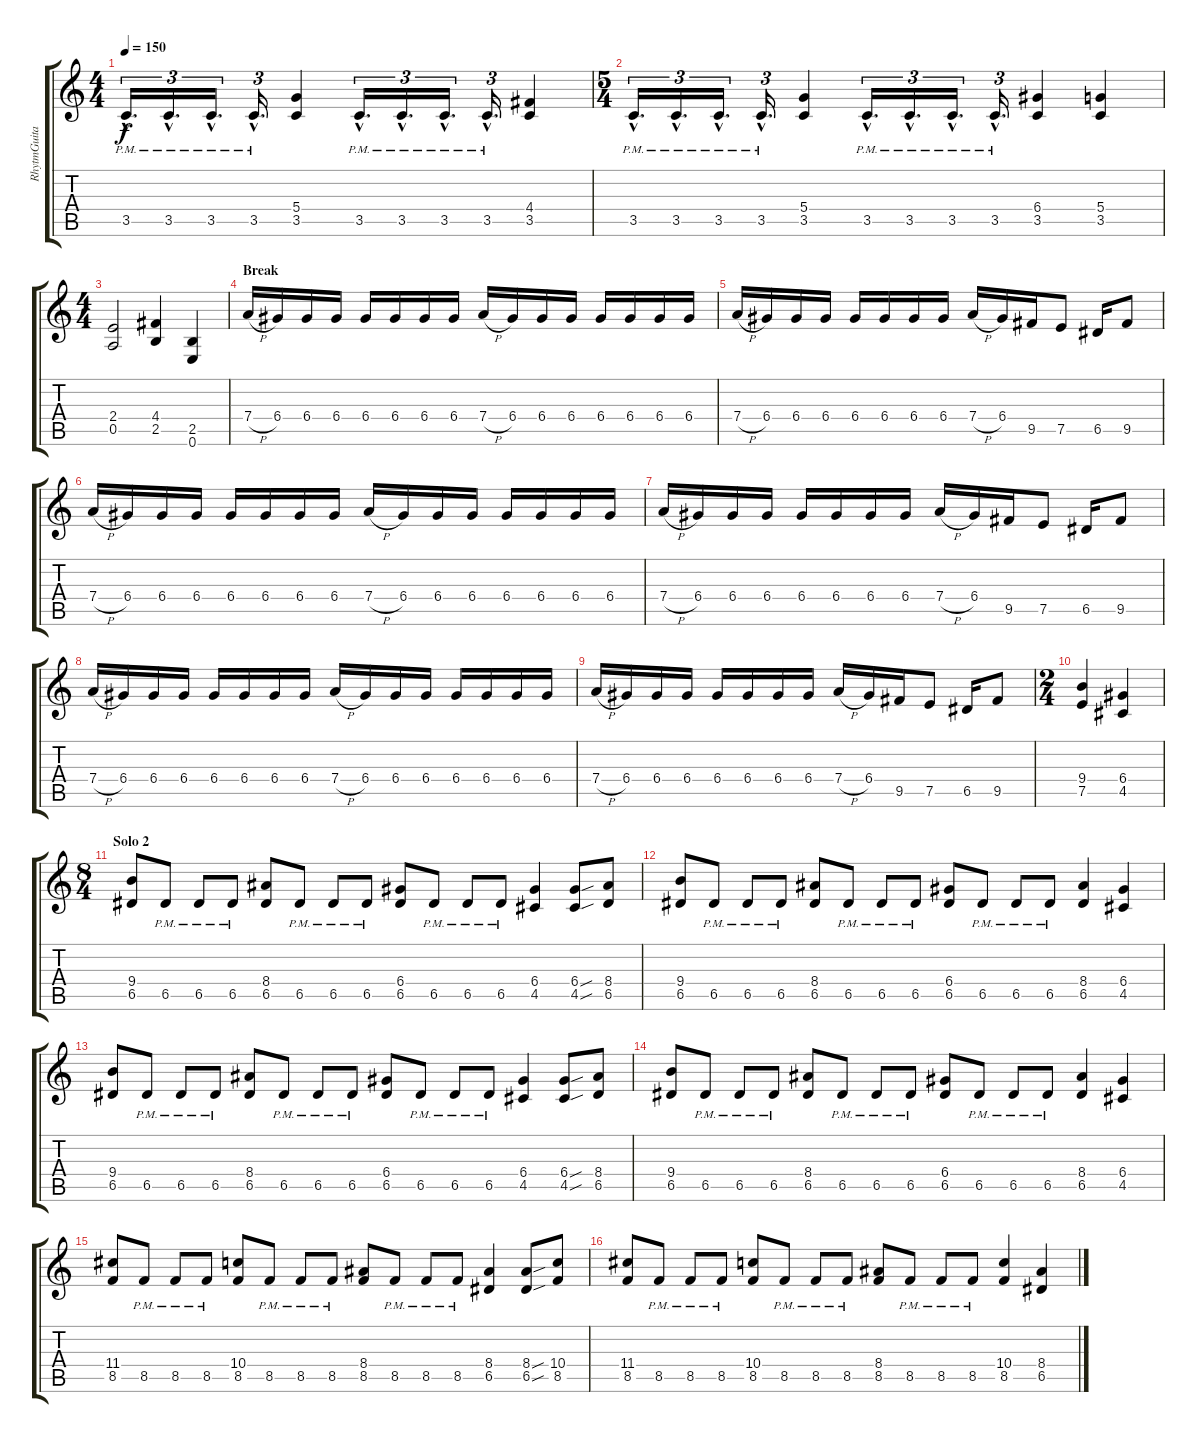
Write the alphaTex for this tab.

\track ("RhytmGuitar - Michael Denner" "RhytmGuita") {instrument distortionguitar}
\staff {score tabs}
\tuning (E4 B3 G3 D3 A2 E2) {hide}
\ts (4 4)
\tempo 150
\clef g2
\ks c
3.5{hac pm}.16{d tu (3 2) dy f} 3.5{hac pm}.16{d tu (3 2)} 3.5{hac pm}.16{d tu (3 2)} 3.5{hac pm}.16{d tu (3 2)} (5.4 3.5).4 3.5{hac pm}.16{d tu (3 2)} 3.5{hac pm}.16{d tu (3 2)} 3.5{hac pm}.16{d tu (3 2)} 3.5{hac pm}.16{d tu (3 2)} (4.4 3.5).4 |
\ts (5 4)
3.5{hac pm}.16{d tu (3 2)} 3.5{hac pm}.16{d tu (3 2)} 3.5{hac pm}.16{d tu (3 2)} 3.5{hac pm}.16{d tu (3 2)} (5.4 3.5).4 3.5{hac pm}.16{d tu (3 2)} 3.5{hac pm}.16{d tu (3 2)} 3.5{hac pm}.16{d tu (3 2)} 3.5{hac pm}.16{d tu (3 2)} (6.4 3.5).4 (5.4 3.5).4 |
\ts (4 4)
(2.4 0.5).2 (4.4 2.5).4 (2.5 0.6).4 |
\section ("" "Break")
7.4{h}.16 6.4.16 6.4.16 6.4.16 6.4.16 6.4.16 6.4.16 6.4.16 7.4{h}.16 6.4.16 6.4.16 6.4.16 6.4.16 6.4.16 6.4.16 6.4.16 |
7.4{h}.16 6.4.16 6.4.16 6.4.16 6.4.16 6.4.16 6.4.16 6.4.16 7.4{h}.16 6.4.16 9.5.16 7.5.8 6.5.16 9.5.8 |
7.4{h}.16 6.4.16 6.4.16 6.4.16 6.4.16 6.4.16 6.4.16 6.4.16 7.4{h}.16 6.4.16 6.4.16 6.4.16 6.4.16 6.4.16 6.4.16 6.4.16 |
7.4{h}.16 6.4.16 6.4.16 6.4.16 6.4.16 6.4.16 6.4.16 6.4.16 7.4{h}.16 6.4.16 9.5.16 7.5.8 6.5.16 9.5.8 |
7.4{h}.16 6.4.16 6.4.16 6.4.16 6.4.16 6.4.16 6.4.16 6.4.16 7.4{h}.16 6.4.16 6.4.16 6.4.16 6.4.16 6.4.16 6.4.16 6.4.16 |
7.4{h}.16 6.4.16 6.4.16 6.4.16 6.4.16 6.4.16 6.4.16 6.4.16 7.4{h}.16 6.4.16 9.5.16 7.5.8 6.5.16 9.5.8 |
\ts (2 4)
(9.4 7.5).4 (6.4 4.5).4 |
\ts (8 4)
\section ("" "Solo 2")
(9.4 6.5).8 6.5{pm}.8 6.5{pm}.8 6.5{pm}.8 (8.4 6.5).8 6.5{pm}.8 6.5{pm}.8 6.5{pm}.8 (6.4 6.5).8 6.5{pm}.8 6.5{pm}.8 6.5{pm}.8 (6.4 4.5).4 (6.4{sou} 4.5{sou}).8 (8.4 6.5).8 |
(9.4 6.5).8 6.5{pm}.8 6.5{pm}.8 6.5{pm}.8 (8.4 6.5).8 6.5{pm}.8 6.5{pm}.8 6.5{pm}.8 (6.4 6.5).8 6.5{pm}.8 6.5{pm}.8 6.5{pm}.8 (8.4 6.5).4 (6.4 4.5).4 |
(9.4 6.5).8 6.5{pm}.8 6.5{pm}.8 6.5{pm}.8 (8.4 6.5).8 6.5{pm}.8 6.5{pm}.8 6.5{pm}.8 (6.4 6.5).8 6.5{pm}.8 6.5{pm}.8 6.5{pm}.8 (6.4 4.5).4 (6.4{sou} 4.5{sou}).8 (8.4 6.5).8 |
(9.4 6.5).8 6.5{pm}.8 6.5{pm}.8 6.5{pm}.8 (8.4 6.5).8 6.5{pm}.8 6.5{pm}.8 6.5{pm}.8 (6.4 6.5).8 6.5{pm}.8 6.5{pm}.8 6.5{pm}.8 (8.4 6.5).4 (6.4 4.5).4 |
\section ("" "")
(11.4 8.5).8 8.5{pm}.8 8.5{pm}.8 8.5{pm}.8 (10.4 8.5).8 8.5{pm}.8 8.5{pm}.8 8.5{pm}.8 (8.4 8.5).8 8.5{pm}.8 8.5{pm}.8 8.5{pm}.8 (8.4 6.5).4 (8.4{sou} 6.5{sou}).8 (10.4 8.5).8 |
(11.4 8.5).8 8.5{pm}.8 8.5{pm}.8 8.5{pm}.8 (10.4 8.5).8 8.5{pm}.8 8.5{pm}.8 8.5{pm}.8 (8.4 8.5).8 8.5{pm}.8 8.5{pm}.8 8.5{pm}.8 (10.4 8.5).4 (8.4 6.5).4
